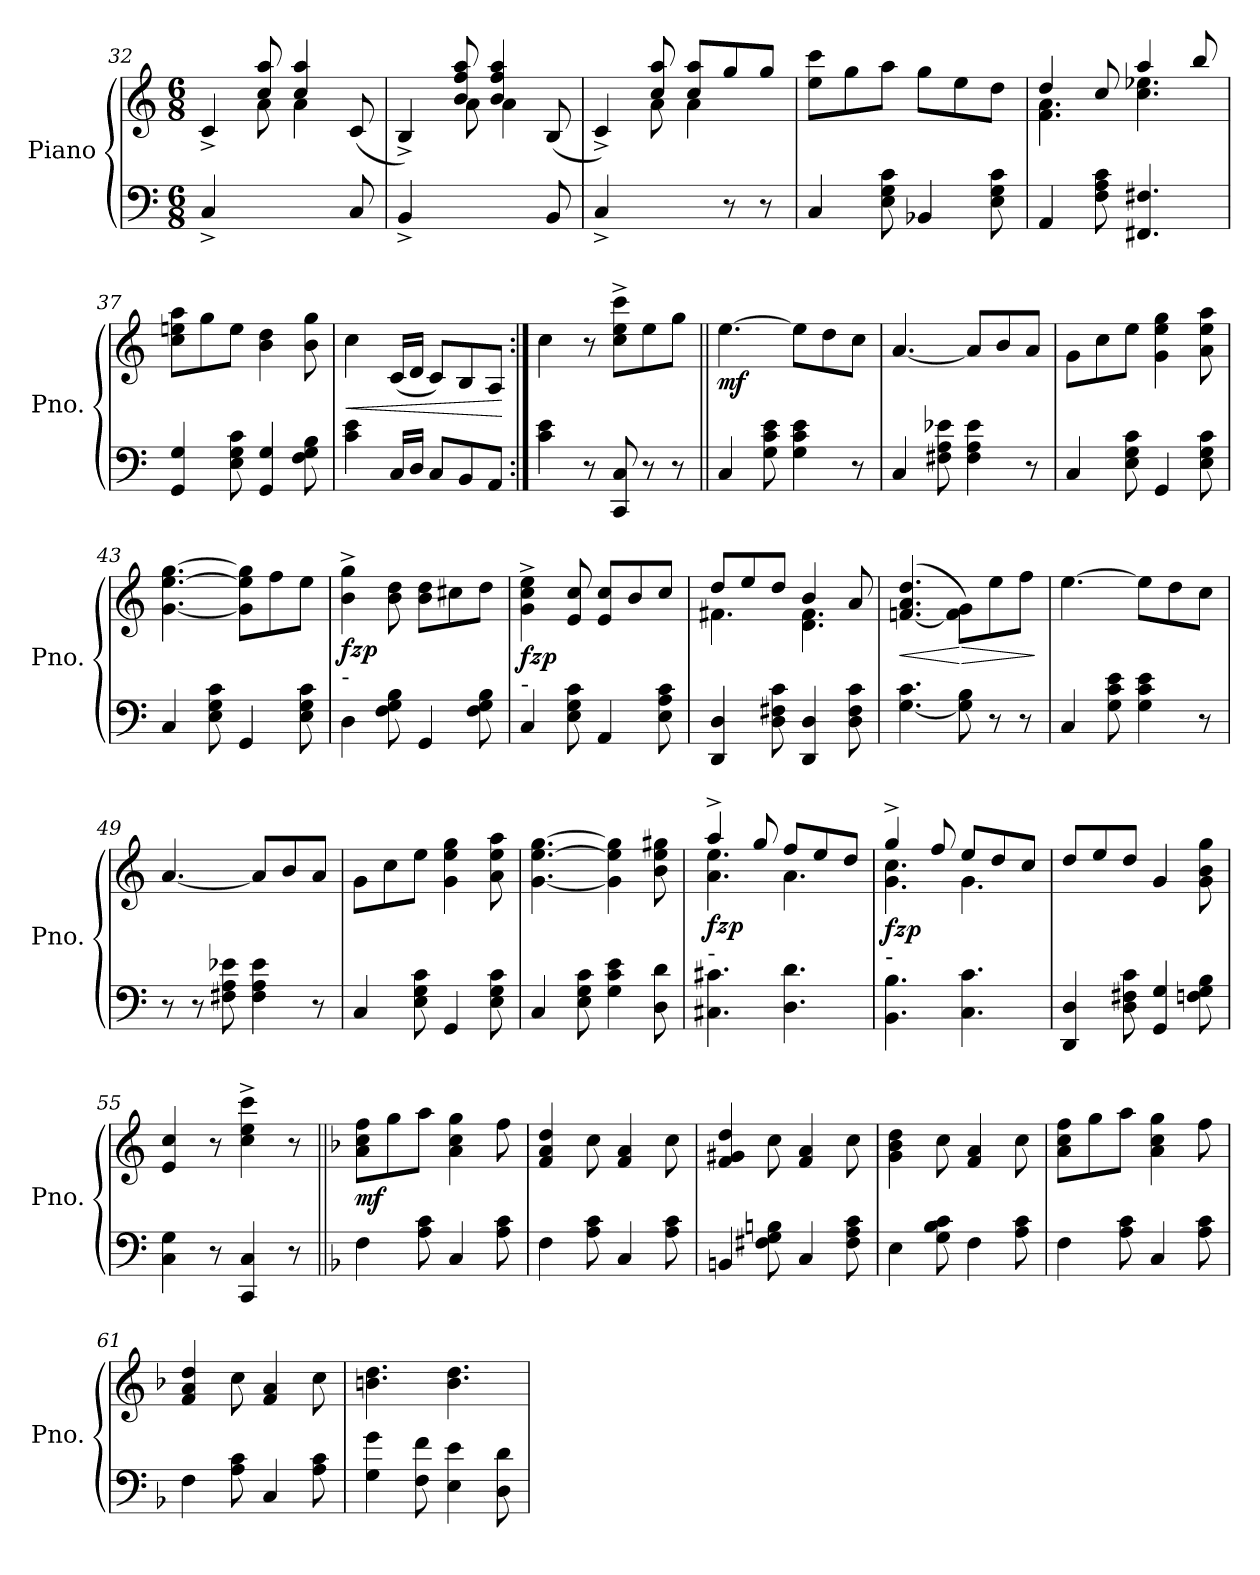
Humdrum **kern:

**kern	**kern	**dynam
*part1	*part1	*part1
*staff2	*staff1	*staff1/2
*I"Piano	*	*
*I'Pno.	*	*
*clefF4	*clefG2	*
*k[]	*k[]	*
*M6/8	*M6/8	*
=32	=32	=32
*	*^	*
4C^/	4c^/	4ryy	.
4.ryy	8cc/ 8aa/	8a\	.
.	4cc/ 4aa/	4a\	.
8C/	(<8c/	8ryy	.
=33	=33	=33	=33
4BB^/	4B^/)	4ryy	.
4.ryy	8b/ 8ff/ 8aa/	8a\	.
.	4b/ 4ff/ 4aa/	4a\	.
8BB/	(<8B/	8ryy	.
!!LO:LB:g=z	!!
=34	=34	=34	=34
4C^/	4c^/)	4ryy	.
4ryy	8cc/ 8aa/	8a\	.
.	8cc/ 8aa/L	4a\	.
8r	8gg/	.	.
8r	8gg/J	8ryy	.
*	*v	*v	*
=35	=35	=35
4C/	8ee\ 8ccc\L	.
.	8gg\	.
8E\ 8G\ 8c\	8aa\J	.
4BB-X/	8gg\L	.
.	8ee\	.
8E\ 8G\ 8c\	8dd\J	.
=36	=36	=36
*	*^	*
4AA/	4dd/	4.f\ 4.a\	.
8F\ 8A\ 8c\	8cc/	.	.
4.FF#X/ 4.F#X/	4aa/	4.cc\ 4.ee-X\	.
.	8bb/	.	.
*	*v	*v	*
=37	=37	=37
4GG/ 4G/	8cc\ 8een\ 8aa\L	.
.	8gg\	.
8E\ 8G\ 8c\	8ee\J	.
4GG/ 4G/	4b\ 4dd\	.
8F\ 8G\ 8B\	8b\ 8gg\	.
=38	=38	=38
!	!	!LO:HP:b
4c\ 4e\	4cc\	<
16C/LL	(<16c/LL	.
16D/JJ	16d/JJ	.
8C/L	8c/L)	.
8BB/	8B/	.
8AA/J	8A/J	.
.	.	[
=39:|!	=39:|!	=39:|!
4c\ 4e\	4cc\	.
8r	8r	.
8CC/ 8C/	8cc\^ 8ee\^ 8ccc\^L	.
8r	8ee\	.
8r	8gg\J	.
!!LO:LB:g=z
=40||	=40||	=40||
!	!	!LO:DY:b
4C/	[4.ee\	mf
8G\ 8c\ 8e\	.	.
4G\ 4c\ 4e\	8ee\L]	.
.	8dd\	.
8r	8cc\J	.
=41	=41	=41
4C/	[4.a/	.
8F#X\ 8A\ 8e-X\	.	.
4F#\ 4A\ 4e-\	8a/L]	.
.	8b/	.
8r	8a/J	.
=42	=42	=42
4C/	8g\L	.
.	8cc\	.
8E\ 8G\ 8c\	8ee\J	.
4GG/	4g\ 4ee\ 4gg\	.
8E\ 8G\ 8c\	8a\ 8ee\ 8aa\	.
=43	=43	=43
4C/	[4.g\ [4.ee\ [4.gg\	.
8E\ 8G\ 8c\	.	.
4GG/	8g\] 8ee\] 8gg\]L	.
.	8ff\	.
8E\ 8G\ 8c\	8ee\J	.
=44	=44	=44
!	!LO:TX:b:t=-	!
!	!	!LO:DY:b
!	!	!LO:DY:n=1:b
4D\	4b\^ 4gg\^	fz p
8F\ 8G\ 8B\	8b\ 8dd\	.
4GG/	8b\ 8dd\L	.
.	8cc#X\	.
8F\ 8G\ 8B\	8dd\J	.
!!LO:LB:g=z
=45	=45	=45
!	!LO:TX:b:t=-	!
!	!	!LO:DY:b
!	!	!LO:DY:n=1:b
4C/	4g\^ 4cc\^ 4ee\^	fz p
8E\ 8G\ 8c\	8e/ 8cc/	.
4AA/	8e/ 8cc/L	.
.	8b/	.
8E\ 8A\ 8c\	8cc/J	.
=46	=46	=46
*	*^	*
4DD/ 4D/	8dd/L	4.f#X\	.
.	8ee/	.	.
8D\ 8F#X\ 8c\	8dd/J	.	.
4DD/ 4D/	4b/	4.d\ 4.f#\	.
8D\ 8F#\ 8c\	8a/	.	.
*	*v	*v	*
=47	=47	=47
!	!	!LO:HP:b
[4.G\ 4.c\	(>[4.fn/ 4.a/ 4.dd/	<
!	!	!LO:HP:n=1:b
8G\] 8B\	8f\] 8g\L)	[ >
8r	8ee\	.
8r	8ff\J	.
.	.	]
=48	=48	=48
4C/	[4.ee\	.
8G\ 8c\ 8e\	.	.
4G\ 4c\ 4e\	8ee\L]	.
.	8dd\	.
8r	8cc\J	.
=49	=49	=49
8r	[4.a/	.
8r	.	.
8F#X\ 8A\ 8e-X\	.	.
4F#\ 4A\ 4e-\	8a/L]	.
.	8b/	.
8r	8a/J	.
!!LO:LB:g=z
=50	=50	=50
4C/	8g\L	.
.	8cc\	.
8E\ 8G\ 8c\	8ee\J	.
4GG/	4g\ 4ee\ 4gg\	.
8E\ 8G\ 8c\	8a\ 8ee\ 8aa\	.
=51	=51	=51
4C/	[4.g\ [4.ee\ [4.gg\	.
8E\ 8G\ 8c\	.	.
4G\ 4c\ 4e\	4g\] 4ee\] 4gg\]	.
8D\ 8d\	8b\ 8ee\ 8gg#X\	.
=52	=52	=52
*	*^	*
!	!LO:TX:b:t=-	!	!
!	!	!	!LO:DY:b
!	!	!	!LO:DY:n=1:b
4.C#X\ 4.c#X\	4aa^/	4.a\ 4.ee\	fz p
.	8gg/	.	.
4.D\ 4.d\	8ff/L	4.a\	.
.	8ee/	.	.
.	8dd/J	.	.
=53	=53	=53	=53
!	!LO:TX:b:t=-	!	!
!	!	!	!LO:DY:b
!	!	!	!LO:DY:n=1:b
4.BB\ 4.B\	4gg^/	4.g\ 4.cc\	fz p
.	8ff/	.	.
4.C\ 4.c\	8ee/L	4.g\	.
.	8dd/	.	.
.	8cc/J	.	.
*	*v	*v	*
=54	=54	=54
4DD/ 4D/	8dd/L	.
.	8ee/	.
8D\ 8F#X\ 8c\	8dd/J	.
4GG/ 4G/	4g/	.
8Fn\ 8G\ 8B\	8g\ 8b\ 8gg\	.
=55	=55	=55
4C\ 4G\	4e/ 4cc/	.
8r	8r	.
4CC/ 4C/	4cc\^ 4ee\^ 4ccc\^	.
8r	8r	.
!!LO:PB:g=z
=56||	=56||	=56||
*k[b-]	*k[b-]	*
!	!	!LO:DY:b
4F\	8a\ 8cc\ 8ff\L	mf
.	8gg\	.
8A\ 8c\	8aa\J	.
4C/	4a\ 4cc\ 4gg\	.
8A\ 8c\	8ff\	.
=57	=57	=57
4F\	4f/ 4a/ 4dd/	.
8A\ 8c\	8cc\	.
4C/	4f/ 4a/	.
8A\ 8c\	8cc\	.
=58	=58	=58
4BBn/	4f/ 4g#X/ 4dd/	.
8F#X\ 8G\ 8Bn\	8cc\	.
4C/	4f/ 4a/	.
8F#\ 8A\ 8c\	8cc\	.
=59	=59	=59
4E\	4g\ 4b-\ 4dd\	.
8G\ 8B-\ 8c\	8cc\	.
4F\	4f/ 4a/	.
8A\ 8c\	8cc\	.
=60	=60	=60
4F\	8a\ 8cc\ 8ff\L	.
.	8gg\	.
8A\ 8c\	8aa\J	.
4C/	4a\ 4cc\ 4gg\	.
8A\ 8c\	8ff\	.
=61	=61	=61
4F\	4f/ 4a/ 4dd/	.
8A\ 8c\	8cc\	.
4C/	4f/ 4a/	.
8A\ 8c\	8cc\	.
!!LO:LB:g=z
=62	=62	=62
4G\ 4g\	4.bn\ 4.dd\	.
8F\ 8f\	.	.
4E\ 4e\	4.b\ 4.dd\	.
8D\ 8d\	.	.
=	=	=
*-	*-	*-
